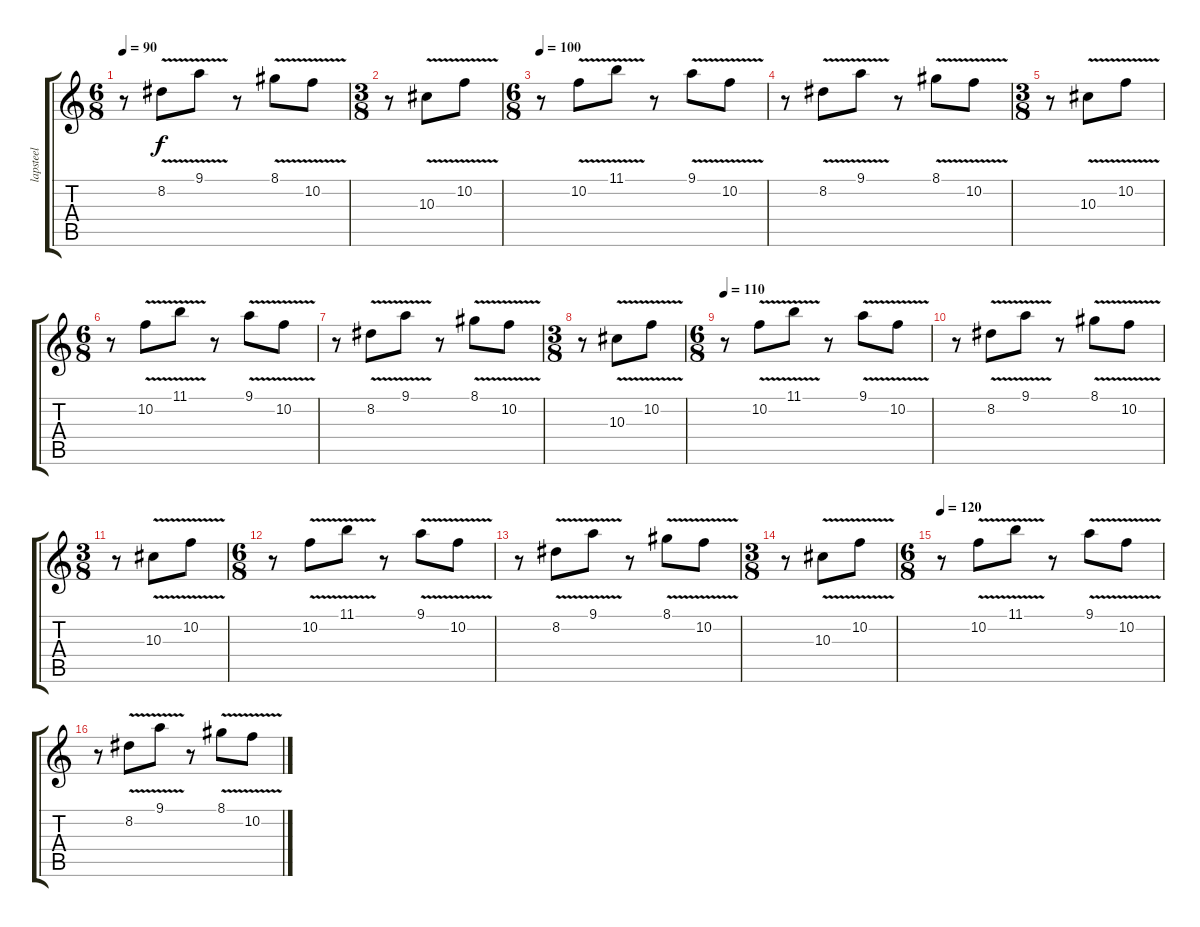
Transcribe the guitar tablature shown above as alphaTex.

\track ("lapsteel" "lapsteel") {instrument distortionguitar}
\staff {score tabs}
\tuning (C4 G3 Eb3 Bb2 F2 C2) {hide}
\ts (6 8)
\tempo 90
\clef g2
\ks c
r.8{dy f} 8.2{v}.8 9.1{v}.8 r.8 8.1{v}.8 10.2{v}.8 |
\ts (3 8)
r.8 10.3{v}.8 10.2{v}.8 |
\ts (6 8)
\tempo 100
r.8 10.2{v}.8 11.1{v}.8 r.8 9.1{v}.8 10.2{v}.8 |
r.8 8.2{v}.8 9.1{v}.8 r.8 8.1{v}.8 10.2{v}.8 |
\ts (3 8)
r.8 10.3{v}.8 10.2{v}.8 |
\ts (6 8)
r.8 10.2{v}.8 11.1{v}.8 r.8 9.1{v}.8 10.2{v}.8 |
r.8 8.2{v}.8 9.1{v}.8 r.8 8.1{v}.8 10.2{v}.8 |
\ts (3 8)
r.8 10.3{v}.8 10.2{v}.8 |
\ts (6 8)
\section ("" "")
\tempo 110
r.8 10.2{v}.8 11.1{v}.8 r.8 9.1{v}.8 10.2{v}.8 |
r.8 8.2{v}.8 9.1{v}.8 r.8 8.1{v}.8 10.2{v}.8 |
\ts (3 8)
r.8 10.3{v}.8 10.2{v}.8 |
\ts (6 8)
r.8 10.2{v}.8 11.1{v}.8 r.8 9.1{v}.8 10.2{v}.8 |
r.8 8.2{v}.8 9.1{v}.8 r.8 8.1{v}.8 10.2{v}.8 |
\ts (3 8)
r.8 10.3{v}.8 10.2{v}.8 |
\ts (6 8)
\tempo 120
r.8 10.2{v}.8 11.1{v}.8 r.8 9.1{v}.8 10.2{v}.8 |
r.8 8.2{v}.8 9.1{v}.8 r.8 8.1{v}.8 10.2{v}.8
